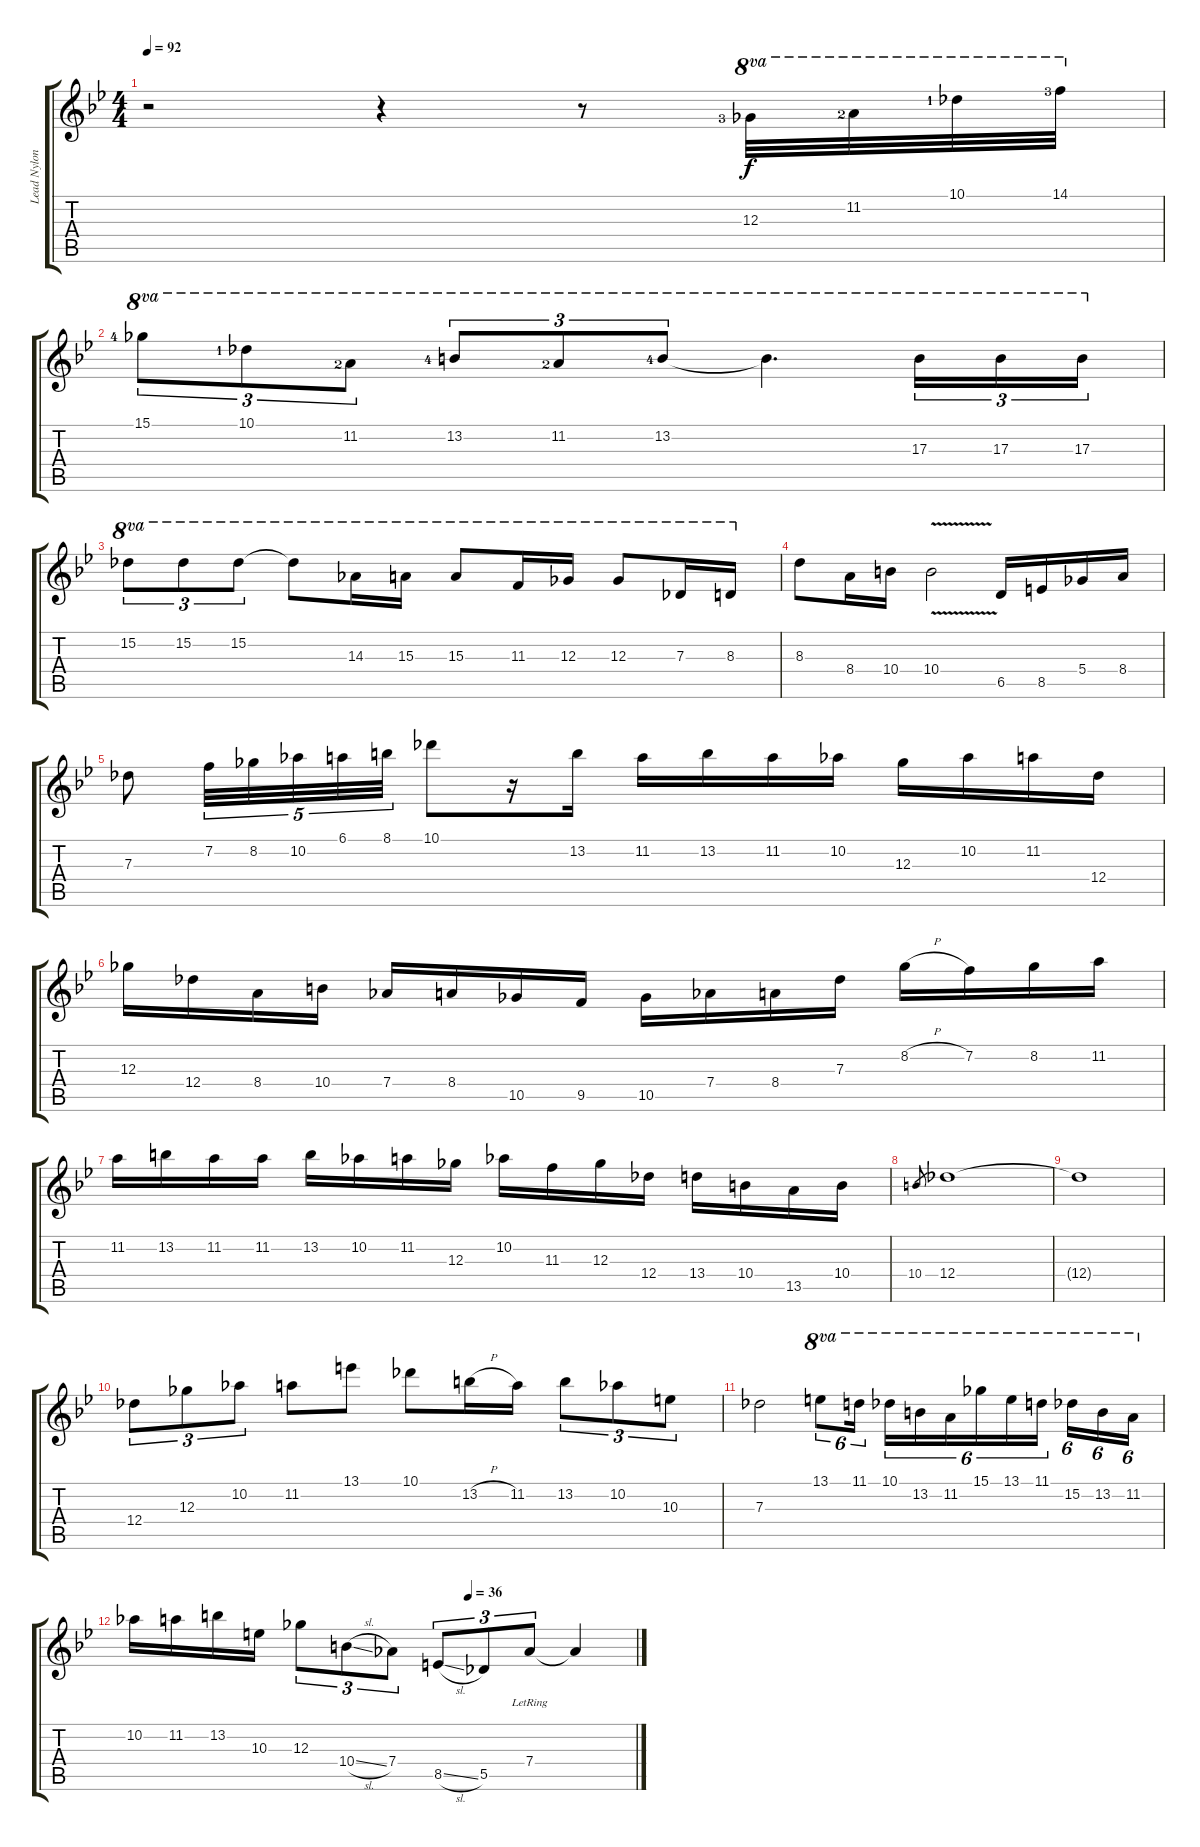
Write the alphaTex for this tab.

\track ("Lead Nylon" "Lead Nylon") {instrument acousticguitarnylon}
\staff {score tabs}
\tuning (Eb4 Bb3 Gb3 Db3 Ab2 Eb2) {hide}
\ts (4 4)
\tempo 92
\clef g2
\ks bb
r.2{dy f} r.4 r.8 12.3{lf 4}.32{ot 8va} 11.2{lf 3}.32{ot 8va} 10.1{lf 2}.32{ot 8va} 14.1{lf 4}.32{ot 8va} |
15.1{lf 5}.8{tu (3 2) ot 8va} 10.1{lf 2}.8{tu (3 2) ot 8va} 11.2{lf 3}.8{tu (3 2) ot 8va} 13.2{lf 5}.8{tu (3 2) ot 8va} 11.2{lf 3}.8{tu (3 2) ot 8va} 13.2{lf 5}.8{tu (3 2) ot 8va} 13.2{t}.4{d ot 8va} 17.3.16{tu (3 2) ot 8va} 17.3.16{tu (3 2) ot 8va} 17.3.16{tu (3 2) ot 8va} |
15.2.8{tu (3 2) ot 8va} 15.2.8{tu (3 2) ot 8va} 15.2.8{tu (3 2) ot 8va} 15.2{t}.8{ot 8va} 14.3.16{ot 8va} 15.3.16{ot 8va} 15.3.8{ot 8va} 11.3.16{ot 8va} 12.3.16{ot 8va} 12.3.8{ot 8va} 7.3.16{ot 8va} 8.3.16{ot 8va} |
8.3.8 8.4.16 10.4.16 10.4{v}.2 6.5.16 8.5.16 5.4.16 8.4.16 |
7.3.8 7.2.32{tu (5 4)} 8.2.32{tu (5 4)} 10.2.32{tu (5 4)} 6.1.32{tu (5 4)} 8.1.32{tu (5 4)} 10.1.8 r.16 13.2.16 11.2.16 13.2.16 11.2.16 10.2.16 12.3.16 10.2.16 11.2.16 12.4.16 |
12.3.16 12.4.16 8.4.16 10.4.16 7.4.16 8.4.16 10.5.16 9.5.16 10.5.16 7.4.16 8.4.16 7.3.16 8.2{h}.16 7.2.16 8.2.16 11.2.16 |
11.2.16 13.2.16 11.2.16 11.2.16 13.2.16 10.2.16 11.2.16 12.3.16 10.2.16 11.3.16 12.3.16 12.4.16 13.4.16 10.4.16 13.5.16 10.4.16 |
10.4.8{gr} 12.4.1 |
12.4{t}.1 |
12.4.8{tu (3 2)} 12.3.8{tu (3 2)} 10.2.8{tu (3 2)} 11.2.8 13.1.8 10.1.8 13.2{h}.16 11.2.16 13.2.8{tu (3 2)} 10.2.8{tu (3 2)} 10.3.8{tu (3 2)} |
7.3.2 13.1.8{tu (6 4) ot 8va} 11.1.16{tu (6 4) ot 8va beam splitsecondary} 10.1.16{tu (6 4) ot 8va} 13.2.16{tu (6 4) ot 8va} 11.2.16{tu (6 4) ot 8va} 15.1.16{tu (6 4) ot 8va} 13.1.16{tu (6 4) ot 8va} 11.1.16{tu (6 4) ot 8va beam splitsecondary} 15.2.16{tu (6 4) ot 8va} 13.2.16{tu (6 4) ot 8va} 11.2.16{tu (6 4) ot 8va} |
\tempo (36 0.6666666666666666)
10.2.16 11.2.16 13.2.16 10.3.16 12.3.8{tu (3 2)} 10.4{sl}.8{tu (3 2)} 7.4.8{tu (3 2)} 8.5{sl}.8{tu (3 2)} 5.5.8{tu (3 2)} 7.4{lr}.8{tu (3 2)} 7.4{t}.4
